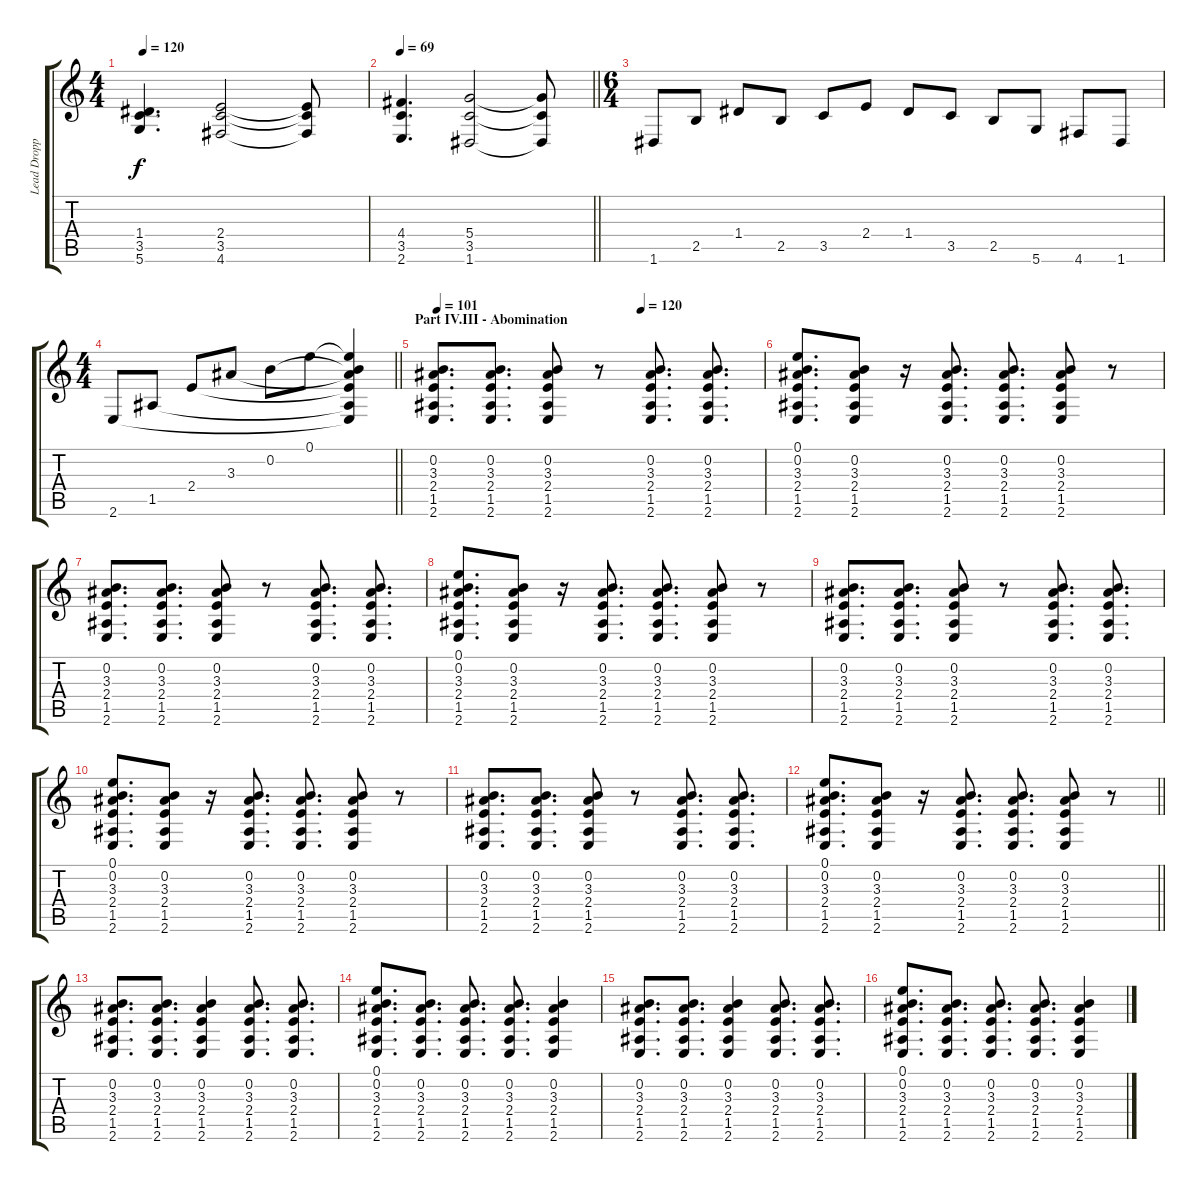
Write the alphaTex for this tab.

\track ("Lead Dropped D " "Lead Dropp") {instrument distortionguitar}
\staff {score tabs}
\tuning (E4 B3 G3 D3 A2 D2) {hide}
\ts (4 4)
\tempo 120
\clef g2
\ks c
(1.4 3.5 5.6).4{d dy f} (2.4 3.5 4.6).2 (2.4{t} 3.5{t} 4.6{t}).8 |
\tempo 69
\barLineRight lightlight
(4.4 3.5 2.6).4{d} (5.4 3.5 1.6).2 (5.4{t} 3.5{t} 1.6{t}).8 |
\ts (6 4)
1.6.8 2.5.8 1.4.8 2.5.8 3.5.8 2.4.8 1.4.8 3.5.8 2.5.8 5.6.8 4.6.8 1.6.8 |
\ts (4 4)
\barLineRight lightlight
2.6.8 1.5.8 2.4.8 3.3.8 0.2.8 0.1.8 (0.1{t} 0.2{t} 3.3{t} 2.4{t} 1.5{t} 2.6{t}).4 |
\section ("" "Part IV.III - Abomination")
\tempo 101
\tempo (120 0.625)
(0.2 3.3 2.4 1.5 2.6).8{d} (0.2 3.3 2.4 1.5 2.6).8{d} (0.2 3.3 2.4 1.5 2.6).8 r.8 (0.2 3.3 2.4 1.5 2.6).8{d} (0.2 3.3 2.4 1.5 2.6).8{d} |
(0.1 0.2 3.3 2.4 1.5 2.6).8{d} (0.2 3.3 2.4 1.5 2.6).8 r.16 (0.2 3.3 2.4 1.5 2.6).8{d} (0.2 3.3 2.4 1.5 2.6).8{d} (0.2 3.3 2.4 1.5 2.6).8 r.8 |
(0.2 3.3 2.4 1.5 2.6).8{d} (0.2 3.3 2.4 1.5 2.6).8{d} (0.2 3.3 2.4 1.5 2.6).8 r.8 (0.2 3.3 2.4 1.5 2.6).8{d} (0.2 3.3 2.4 1.5 2.6).8{d} |
(0.1 0.2 3.3 2.4 1.5 2.6).8{d} (0.2 3.3 2.4 1.5 2.6).8 r.16 (0.2 3.3 2.4 1.5 2.6).8{d} (0.2 3.3 2.4 1.5 2.6).8{d} (0.2 3.3 2.4 1.5 2.6).8 r.8 |
(0.2 3.3 2.4 1.5 2.6).8{d} (0.2 3.3 2.4 1.5 2.6).8{d} (0.2 3.3 2.4 1.5 2.6).8 r.8 (0.2 3.3 2.4 1.5 2.6).8{d} (0.2 3.3 2.4 1.5 2.6).8{d} |
(0.1 0.2 3.3 2.4 1.5 2.6).8{d} (0.2 3.3 2.4 1.5 2.6).8 r.16 (0.2 3.3 2.4 1.5 2.6).8{d} (0.2 3.3 2.4 1.5 2.6).8{d} (0.2 3.3 2.4 1.5 2.6).8 r.8 |
(0.2 3.3 2.4 1.5 2.6).8{d} (0.2 3.3 2.4 1.5 2.6).8{d} (0.2 3.3 2.4 1.5 2.6).8 r.8 (0.2 3.3 2.4 1.5 2.6).8{d} (0.2 3.3 2.4 1.5 2.6).8{d} |
\barLineRight lightlight
(0.1 0.2 3.3 2.4 1.5 2.6).8{d} (0.2 3.3 2.4 1.5 2.6).8 r.16 (0.2 3.3 2.4 1.5 2.6).8{d} (0.2 3.3 2.4 1.5 2.6).8{d} (0.2 3.3 2.4 1.5 2.6).8 r.8 |
(0.2 3.3 2.4 1.5 2.6).8{d} (0.2 3.3 2.4 1.5 2.6).8{d} (0.2 3.3 2.4 1.5 2.6).4 (0.2 3.3 2.4 1.5 2.6).8{d} (0.2 3.3 2.4 1.5 2.6).8{d} |
(0.1 0.2 3.3 2.4 1.5 2.6).8{d} (0.2 3.3 2.4 1.5 2.6).8{d} (0.2 3.3 2.4 1.5 2.6).8{d} (0.2 3.3 2.4 1.5 2.6).8{d} (0.2 3.3 2.4 1.5 2.6).4 |
(0.2 3.3 2.4 1.5 2.6).8{d} (0.2 3.3 2.4 1.5 2.6).8{d} (0.2 3.3 2.4 1.5 2.6).4 (0.2 3.3 2.4 1.5 2.6).8{d} (0.2 3.3 2.4 1.5 2.6).8{d} |
(0.1 0.2 3.3 2.4 1.5 2.6).8{d} (0.2 3.3 2.4 1.5 2.6).8{d} (0.2 3.3 2.4 1.5 2.6).8{d} (0.2 3.3 2.4 1.5 2.6).8{d} (0.2 3.3 2.4 1.5 2.6).4
